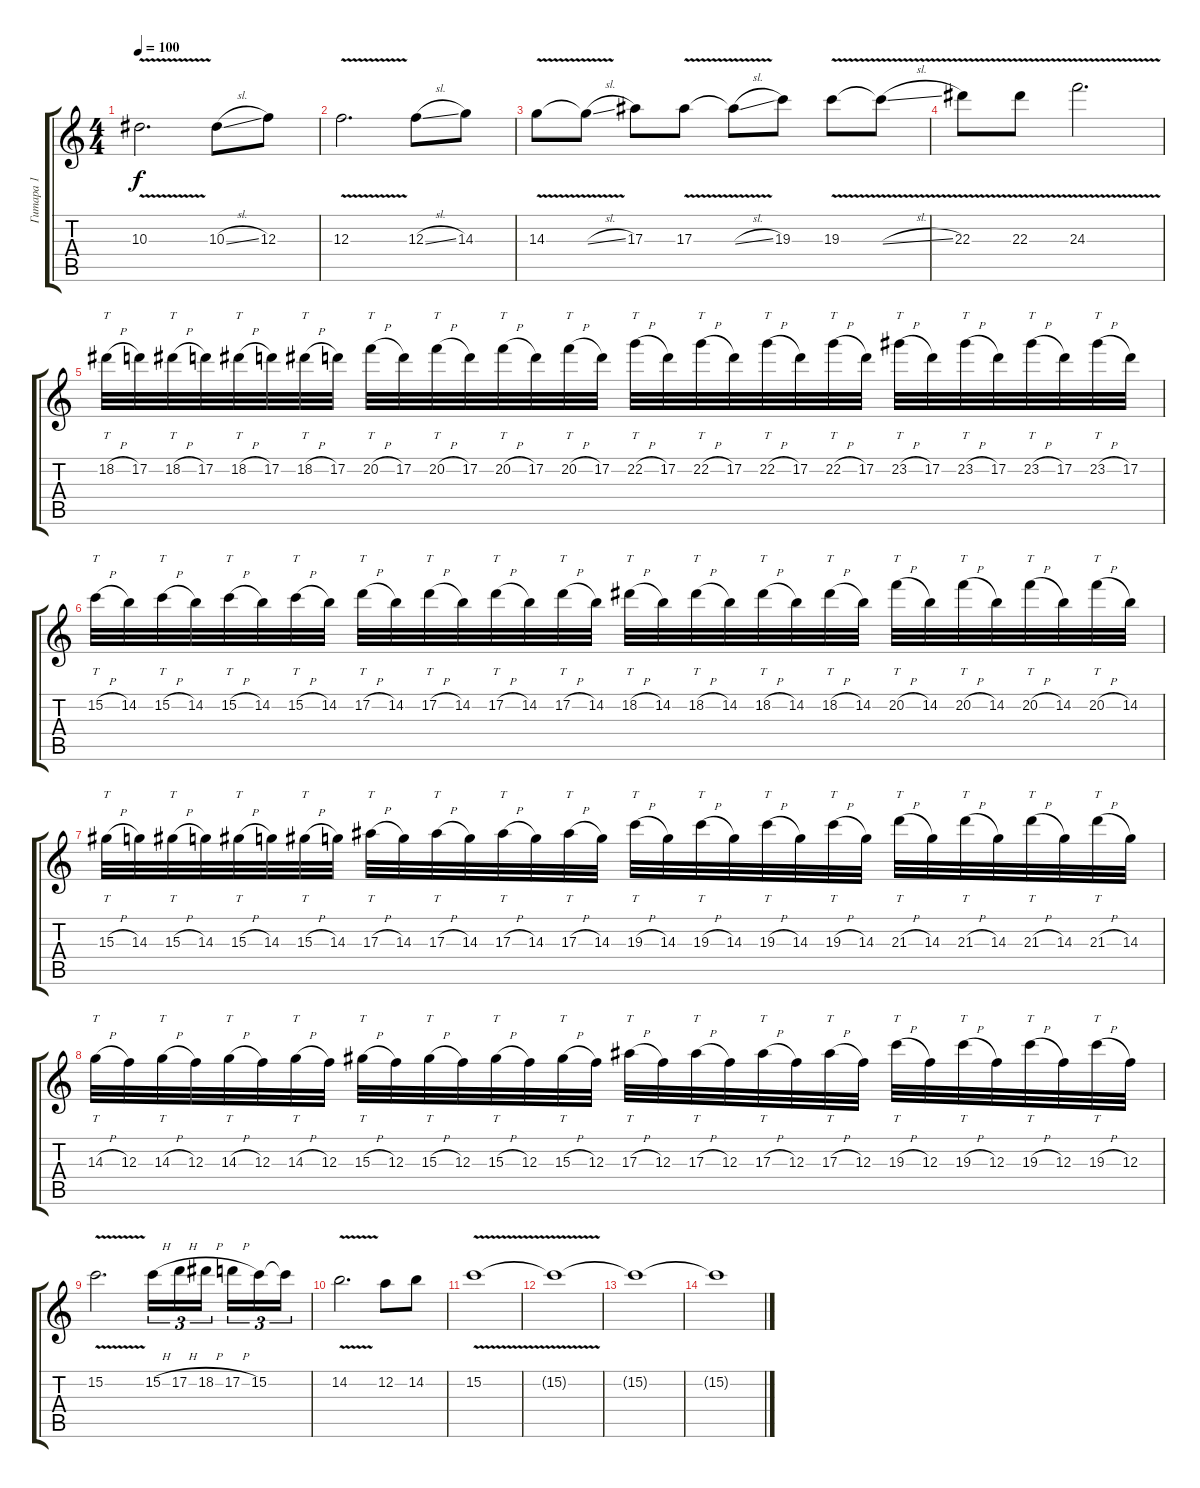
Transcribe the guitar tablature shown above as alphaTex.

\track ("Гитара 1" "Гитара 1") {instrument overdrivenguitar}
\staff {score tabs}
\tuning (D4 A3 F3 C3 G2 D2) {hide}
\ts (4 4)
\tempo 100
\clef g2
\ks c
10.3{v}.2{d dy f} 10.3{sl}.8 12.3.8 |
12.3{v}.2{d} 12.3{sl}.8 14.3.8 |
14.3{v}.8 14.3{v sl t}.8 17.3.8 17.3{v}.8 17.3{sl t}.8 19.3.8 19.3{v}.8 19.3{sl t}.8 |
22.3{v}.8 22.3{v}.8 24.3{v}.2{d} |
18.2{h}.32{tt} 17.2.32 18.2{h}.32{tt} 17.2.32 18.2{h}.32{tt} 17.2.32 18.2{h}.32{tt} 17.2.32 20.2{h}.32{tt} 17.2.32 20.2{h}.32{tt} 17.2.32 20.2{h}.32{tt} 17.2.32 20.2{h}.32{tt} 17.2.32 22.2{h}.32{tt} 17.2.32 22.2{h}.32{tt} 17.2.32 22.2{h}.32{tt} 17.2.32 22.2{h}.32{tt} 17.2.32 23.2{h}.32{tt} 17.2.32 23.2{h}.32{tt} 17.2.32 23.2{h}.32{tt} 17.2.32 23.2{h}.32{tt} 17.2.32 |
15.2{h}.32{tt} 14.2.32 15.2{h}.32{tt} 14.2.32 15.2{h}.32{tt} 14.2.32 15.2{h}.32{tt} 14.2.32 17.2{h}.32{tt} 14.2.32 17.2{h}.32{tt} 14.2.32 17.2{h}.32{tt} 14.2.32 17.2{h}.32{tt} 14.2.32 18.2{h}.32{tt} 14.2.32 18.2{h}.32{tt} 14.2.32 18.2{h}.32{tt} 14.2.32 18.2{h}.32{tt} 14.2.32 20.2{h}.32{tt} 14.2.32 20.2{h}.32{tt} 14.2.32 20.2{h}.32{tt} 14.2.32 20.2{h}.32{tt} 14.2.32 |
15.3{h}.32{tt} 14.3.32 15.3{h}.32{tt} 14.3.32 15.3{h}.32{tt} 14.3.32 15.3{h}.32{tt} 14.3.32 17.3{h}.32{tt} 14.3.32 17.3{h}.32{tt} 14.3.32 17.3{h}.32{tt} 14.3.32 17.3{h}.32{tt} 14.3.32 19.3{h}.32{tt} 14.3.32 19.3{h}.32{tt} 14.3.32 19.3{h}.32{tt} 14.3.32 19.3{h}.32{tt} 14.3.32 21.3{h}.32{tt} 14.3.32 21.3{h}.32{tt} 14.3.32 21.3{h}.32{tt} 14.3.32 21.3{h}.32{tt} 14.3.32 |
14.3{h}.32{tt} 12.3.32 14.3{h}.32{tt} 12.3.32 14.3{h}.32{tt} 12.3.32 14.3{h}.32{tt} 12.3.32 15.3{h}.32{tt} 12.3.32 15.3{h}.32{tt} 12.3.32 15.3{h}.32{tt} 12.3.32 15.3{h}.32{tt} 12.3.32 17.3{h}.32{tt} 12.3.32 17.3{h}.32{tt} 12.3.32 17.3{h}.32{tt} 12.3.32 17.3{h}.32{tt} 12.3.32 19.3{h}.32{tt} 12.3.32 19.3{h}.32{tt} 12.3.32 19.3{h}.32{tt} 12.3.32 19.3{h}.32{tt} 12.3.32 |
15.2{v}.2{d} 15.2{h}.16{tu (3 2)} 17.2{h}.16{tu (3 2)} 18.2{h}.16{tu (3 2) beam splitsecondary} 17.2{h}.16{tu (3 2)} 15.2.16{tu (3 2)} 15.2{t}.16{tu (3 2)} |
14.2{v}.2{d} 12.2.8 14.2.8 |
15.2{v}.1 |
15.2{t}.1 |
15.2{t}.1 |
15.2{t}.1
